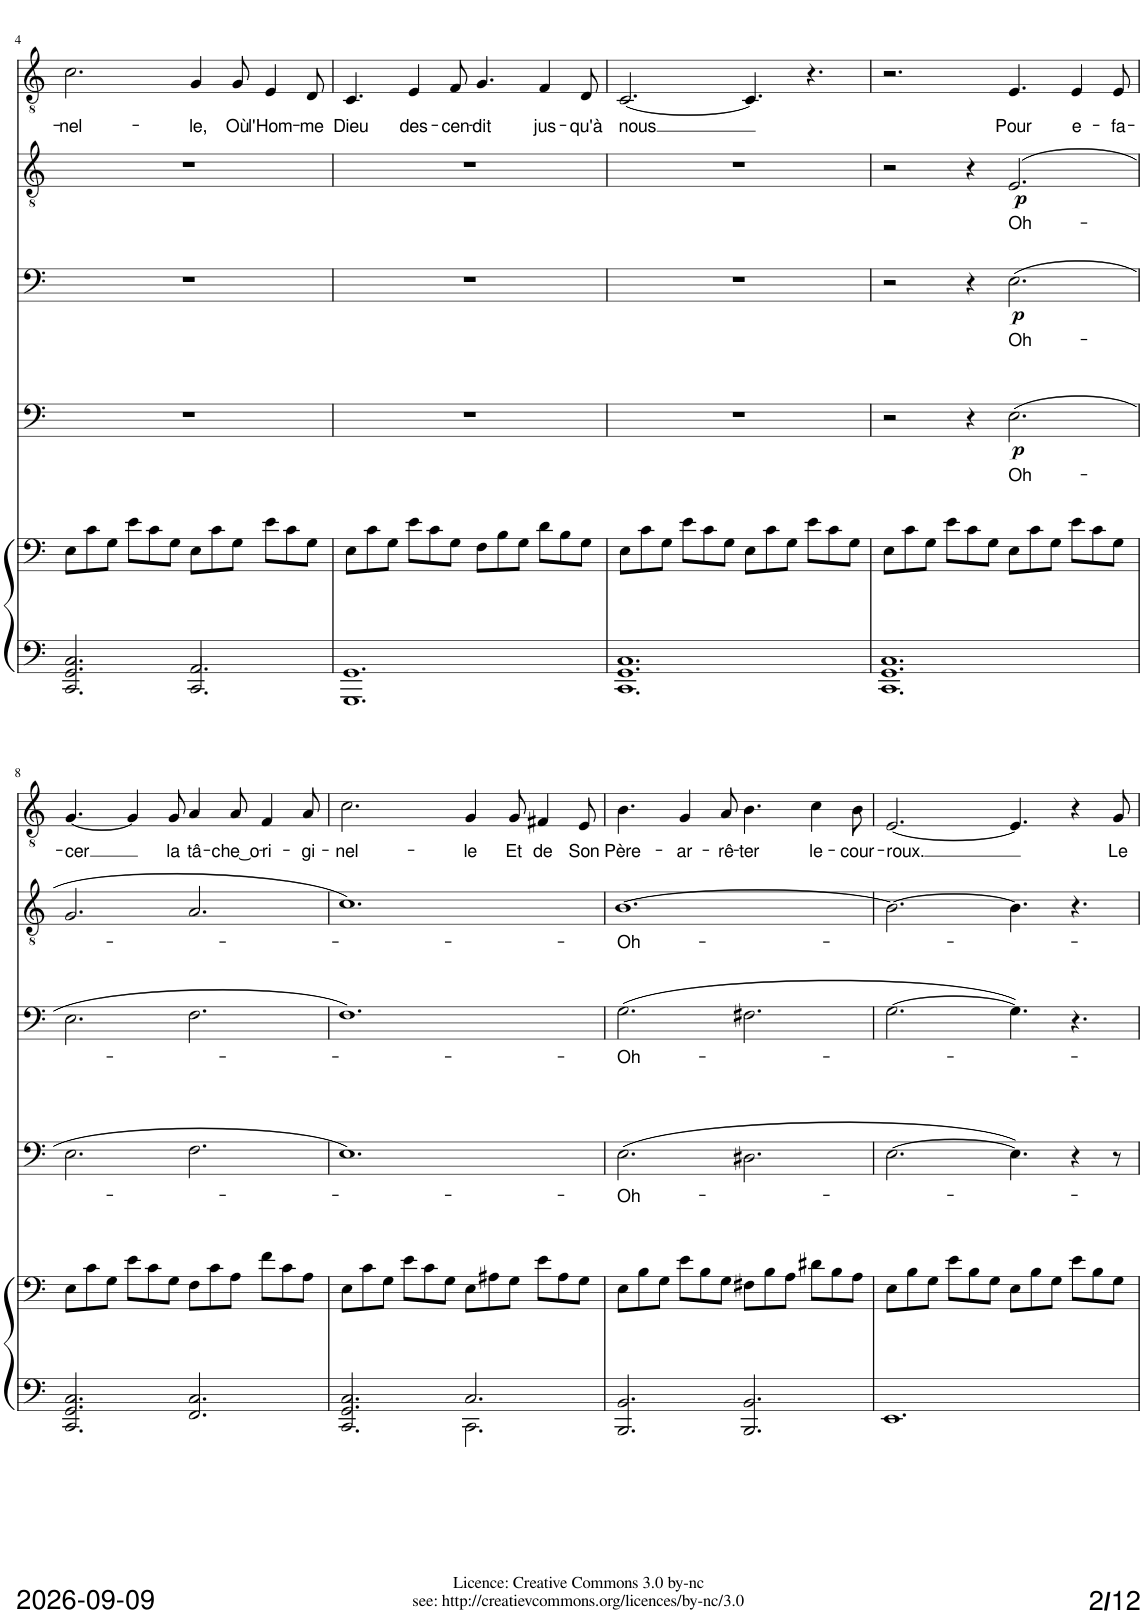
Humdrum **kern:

**kern	**kern	**kern	**text	**dynam	**kern	**text	**dynam	**kern	**text	**dynam	**kern	**text
*part5	*part5	*part4	*part4	*part4	*part3	*part3	*part3	*part2	*part2	*part2	*part1	*part1
*staff6	*staff5	*staff4	*staff4	*staff4	*staff3	*staff3	*staff3	*staff2	*staff2	*staff2	*staff1	*staff1
*I"Piano	*	*I"Bass II	*	*	*I"Bass I	*	*	*I"Tenor II	*	*	*I"Tenor I	*
*I'Pno	*	*	*	*	*	*	*	*	*	*	*	*
!!LO:PB:g=z
*clefF4	*clefF4	*clefF4	*	*	*clefF4	*	*	*clefGv2	*	*	*clefGv2	*
*k[]	*k[]	*k[]	*	*	*k[]	*	*	*k[]	*	*	*k[]	*
*M12/8	*M12/8	*M12/8	*	*	*M12/8	*	*	*M12/8	*	*	*M12/8	*
=4	=4	=4	=4	=4	=4	=4	=4	=4	=4	=4	=4	=4
*^	*	*	*	*	*	*	*	*	*	*	*	*
!	!	!	!	!	!	!	!	!	!	!	!	!	!LO:LY:b
2.GG/ 2.C/	2.CC/	8E\L	1.r	.	.	1.r	.	.	1.r	.	.	2.c\	-nel-
.	.	8c\	.	.	.	.	.	.	.	.	.	.	.
.	.	8G\J	.	.	.	.	.	.	.	.	.	.	.
.	.	8e\L	.	.	.	.	.	.	.	.	.	.	.
.	.	8c\	.	.	.	.	.	.	.	.	.	.	.
.	.	8G\J	.	.	.	.	.	.	.	.	.	.	.
!	!	!	!	!	!	!	!	!	!	!	!	!	!LO:LY:b
2.AA/	2.CC/	8E\L	.	.	.	.	.	.	.	.	.	4G/	-le,
.	.	8c\	.	.	.	.	.	.	.	.	.	.	.
!	!	!	!	!	!	!	!	!	!	!	!	!	!LO:LY:b
.	.	8G\J	.	.	.	.	.	.	.	.	.	8G/	Où
!	!	!	!	!	!	!	!	!	!	!	!	!	!LO:LY:b
.	.	8e\L	.	.	.	.	.	.	.	.	.	4E/	l'Hom-
.	.	8c\	.	.	.	.	.	.	.	.	.	.	.
!	!	!	!	!	!	!	!	!	!	!	!	!	!LO:LY:b
.	.	8G\J	.	.	.	.	.	.	.	.	.	8D/	-me
=5	=5	=5	=5	=5	=5	=5	=5	=5	=5	=5	=5	=5	=5
!	!	!	!	!	!	!	!	!	!	!	!	!	!LO:LY:b
1.GG	1.GGG	8E\L	1.r	.	.	1.r	.	.	1.r	.	.	4.C/	Dieu
.	.	8c\	.	.	.	.	.	.	.	.	.	.	.
.	.	8G\J	.	.	.	.	.	.	.	.	.	.	.
!	!	!	!	!	!	!	!	!	!	!	!	!	!LO:LY:b
.	.	8e\L	.	.	.	.	.	.	.	.	.	4E/	des-
.	.	8c\	.	.	.	.	.	.	.	.	.	.	.
!	!	!	!	!	!	!	!	!	!	!	!	!	!LO:LY:b
.	.	8G\J	.	.	.	.	.	.	.	.	.	8F/	-cen-
!	!	!	!	!	!	!	!	!	!	!	!	!	!LO:LY:b
.	.	8F\L	.	.	.	.	.	.	.	.	.	4.G/	-dit
.	.	8B\	.	.	.	.	.	.	.	.	.	.	.
.	.	8G\J	.	.	.	.	.	.	.	.	.	.	.
!	!	!	!	!	!	!	!	!	!	!	!	!	!LO:LY:b
.	.	8d\L	.	.	.	.	.	.	.	.	.	4F/	jus-
.	.	8B\	.	.	.	.	.	.	.	.	.	.	.
!	!	!	!	!	!	!	!	!	!	!	!	!	!LO:LY:b
.	.	8G\J	.	.	.	.	.	.	.	.	.	8D/	-qu'à
=6	=6	=6	=6	=6	=6	=6	=6	=6	=6	=6	=6	=6	=6
!	!	!	!	!	!	!	!	!	!	!	!	!	!LO:LY:b
1.GG 1.C	1.CC	8E\L	1.r	.	.	1.r	.	.	1.r	.	.	[2.C/	nous
.	.	8c\	.	.	.	.	.	.	.	.	.	.	.
.	.	8G\J	.	.	.	.	.	.	.	.	.	.	.
.	.	8e\L	.	.	.	.	.	.	.	.	.	.	.
.	.	8c\	.	.	.	.	.	.	.	.	.	.	.
.	.	8G\J	.	.	.	.	.	.	.	.	.	.	.
.	.	8E\L	.	.	.	.	.	.	.	.	.	4.C/]	.
.	.	8c\	.	.	.	.	.	.	.	.	.	.	.
.	.	8G\J	.	.	.	.	.	.	.	.	.	.	.
.	.	8e\L	.	.	.	.	.	.	.	.	.	4.r	.
.	.	8c\	.	.	.	.	.	.	.	.	.	.	.
.	.	8G\J	.	.	.	.	.	.	.	.	.	.	.
=7	=7	=7	=7	=7	=7	=7	=7	=7	=7	=7	=7	=7	=7
1.GG 1.C	1.CC	8E\L	2r	.	.	2r	.	.	2r	.	.	2.r	.
.	.	8c\	.	.	.	.	.	.	.	.	.	.	.
.	.	8G\J	.	.	.	.	.	.	.	.	.	.	.
.	.	8e\L	.	.	.	.	.	.	.	.	.	.	.
.	.	8c\	4r	.	.	4r	.	.	4r	.	.	.	.
.	.	8G\J	.	.	.	.	.	.	.	.	.	.	.
!	!	!	!	!LO:LY:b	!LO:DY:b	!	!LO:LY:b	!LO:DY:b	!	!LO:LY:b	!LO:DY:b	!	!LO:LY:b
.	.	8E\L	(2.E\	Oh-	p	(2.E\	Oh-	p	(2.E/	Oh-	p	4.E/	Pour
.	.	8c\	.	.	.	.	.	.	.	.	.	.	.
.	.	8G\J	.	.	.	.	.	.	.	.	.	.	.
!	!	!	!	!	!	!	!	!	!	!	!	!	!LO:LY:b
.	.	8e\L	.	.	.	.	.	.	.	.	.	4E/	e-
.	.	8c\	.	.	.	.	.	.	.	.	.	.	.
!	!	!	!	!	!	!	!	!	!	!	!	!	!LO:LY:b
.	.	8G\J	.	.	.	.	.	.	.	.	.	8E/	-fa-
!!LO:LB:g=z
=8	=8	=8	=8	=8	=8	=8	=8	=8	=8	=8	=8	=8	=8
!	!	!	!	!	!	!	!	!	!	!	!	!	!LO:LY:b
2.GG/ 2.C/	2.CC/	8E\L	2.E\	.	.	2.E\	.	.	2.G/	.	.	[4.G/	-cer
.	.	8c\	.	.	.	.	.	.	.	.	.	.	.
.	.	8G\J	.	.	.	.	.	.	.	.	.	.	.
.	.	8e\L	.	.	.	.	.	.	.	.	.	4G/]	.
.	.	8c\	.	.	.	.	.	.	.	.	.	.	.
!	!	!	!	!	!	!	!	!	!	!	!	!	!LO:LY:b
.	.	8G\J	.	.	.	.	.	.	.	.	.	8G/	la
!	!	!	!	!	!	!	!	!	!	!	!	!	!LO:LY:b
2.FF/ 2.C/	2.ryy	8F\L	2.F\	.	.	2.F\	.	.	2.A/	.	.	4A/	tâ-
.	.	8c\	.	.	.	.	.	.	.	.	.	.	.
!	!	!	!	!	!	!	!	!	!	!	!	!	!LO:LY:b
.	.	8A\J	.	.	.	.	.	.	.	.	.	8A/	-che ͜ o-
!	!	!	!	!	!	!	!	!	!	!	!	!	!LO:LY:b
.	.	8f\L	.	.	.	.	.	.	.	.	.	4F/	-ri-
.	.	8c\	.	.	.	.	.	.	.	.	.	.	.
!	!	!	!	!	!	!	!	!	!	!	!	!	!LO:LY:b
.	.	8A\J	.	.	.	.	.	.	.	.	.	8A/	-gi-
=9	=9	=9	=9	=9	=9	=9	=9	=9	=9	=9	=9	=9	=9
!	!	!	!	!	!	!	!	!	!	!	!	!	!LO:LY:b
2.GG/ 2.C/	2.CC/	8E\L	1.E)	.	.	1.F)	.	.	1.c)	.	.	2.c\	-nel-
.	.	8c\	.	.	.	.	.	.	.	.	.	.	.
.	.	8G\J	.	.	.	.	.	.	.	.	.	.	.
.	.	8e\L	.	.	.	.	.	.	.	.	.	.	.
.	.	8c\	.	.	.	.	.	.	.	.	.	.	.
.	.	8G\J	.	.	.	.	.	.	.	.	.	.	.
!	!	!	!	!	!	!	!	!	!	!	!	!	!LO:LY:b
2.C/	2.CC\	8E\L	.	.	.	.	.	.	.	.	.	4G/	-le
.	.	8A#X\	.	.	.	.	.	.	.	.	.	.	.
!	!	!	!	!	!	!	!	!	!	!	!	!	!LO:LY:b
.	.	8G\J	.	.	.	.	.	.	.	.	.	8G/	Et
!	!	!	!	!	!	!	!	!	!	!	!	!	!LO:LY:b
.	.	8e\L	.	.	.	.	.	.	.	.	.	4F#X/	de
.	.	8A#\	.	.	.	.	.	.	.	.	.	.	.
!	!	!	!	!	!	!	!	!	!	!	!	!	!LO:LY:b
.	.	8G\J	.	.	.	.	.	.	.	.	.	8E/	Son
=10	=10	=10	=10	=10	=10	=10	=10	=10	=10	=10	=10	=10	=10
!	!	!	!	!LO:LY:b	!	!	!LO:LY:b	!	!	!LO:LY:b	!	!	!LO:LY:b
2.BB/	2.BBB/	8E\L	(2.E\	-Oh-	.	(2.G\	-Oh-	.	[1.B	-Oh-	.	4.B\	Père-
.	.	8B\	.	.	.	.	.	.	.	.	.	.	.
.	.	8G\J	.	.	.	.	.	.	.	.	.	.	.
!	!	!	!	!	!	!	!	!	!	!	!	!	!LO:LY:b
.	.	8e\L	.	.	.	.	.	.	.	.	.	4G/	-ar-
.	.	8B\	.	.	.	.	.	.	.	.	.	.	.
!	!	!	!	!	!	!	!	!	!	!	!	!	!LO:LY:b
.	.	8G\J	.	.	.	.	.	.	.	.	.	8A/	-rê-
!	!	!	!	!	!	!	!	!	!	!	!	!	!LO:LY:b
2.BB/	2.BBB/	8F#X\L	2.D#X\	.	.	2.F#X\	.	.	.	.	.	4.B\	-ter
.	.	8B\	.	.	.	.	.	.	.	.	.	.	.
.	.	8A\J	.	.	.	.	.	.	.	.	.	.	.
!	!	!	!	!	!	!	!	!	!	!	!	!	!LO:LY:b
.	.	8d#X\L	.	.	.	.	.	.	.	.	.	4c\	le-
.	.	8B\	.	.	.	.	.	.	.	.	.	.	.
!	!	!	!	!	!	!	!	!	!	!	!	!	!LO:LY:b
.	.	8A\J	.	.	.	.	.	.	.	.	.	8B\	-cour-
*v	*v	*	*	*	*	*	*	*	*	*	*	*	*
=11	=11	=11	=11	=11	=11	=11	=11	=11	=11	=11	=11	=11
!	!	!	!	!	!	!	!	!	!	!	!	!LO:LY:b
1.EE	8E\L	[2.E\	.	.	[2.G\	.	.	2.B\_	.	.	[2.E/	-roux.
.	8B\	.	.	.	.	.	.	.	.	.	.	.
.	8G\J	.	.	.	.	.	.	.	.	.	.	.
.	8e\L	.	.	.	.	.	.	.	.	.	.	.
.	8B\	.	.	.	.	.	.	.	.	.	.	.
.	8G\J	.	.	.	.	.	.	.	.	.	.	.
.	8E\L	4.E\])	.	.	4.G\])	.	.	4.B\]	.	.	4.E/]	.
.	8B\	.	.	.	.	.	.	.	.	.	.	.
.	8G\J	.	.	.	.	.	.	.	.	.	.	.
.	8e\L	4r	.	.	4.r	.	.	4.r	.	.	4r	.
.	8B\	.	.	.	.	.	.	.	.	.	.	.
!	!	!	!	!	!	!	!	!	!	!	!	!LO:LY:b
.	8G\J	8r	.	.	.	.	.	.	.	.	8G/	Le
=	=	=	=	=	=	=	=	=	=	=	=	=
*-	*-	*-	*-	*-	*-	*-	*-	*-	*-	*-	*-	*-
